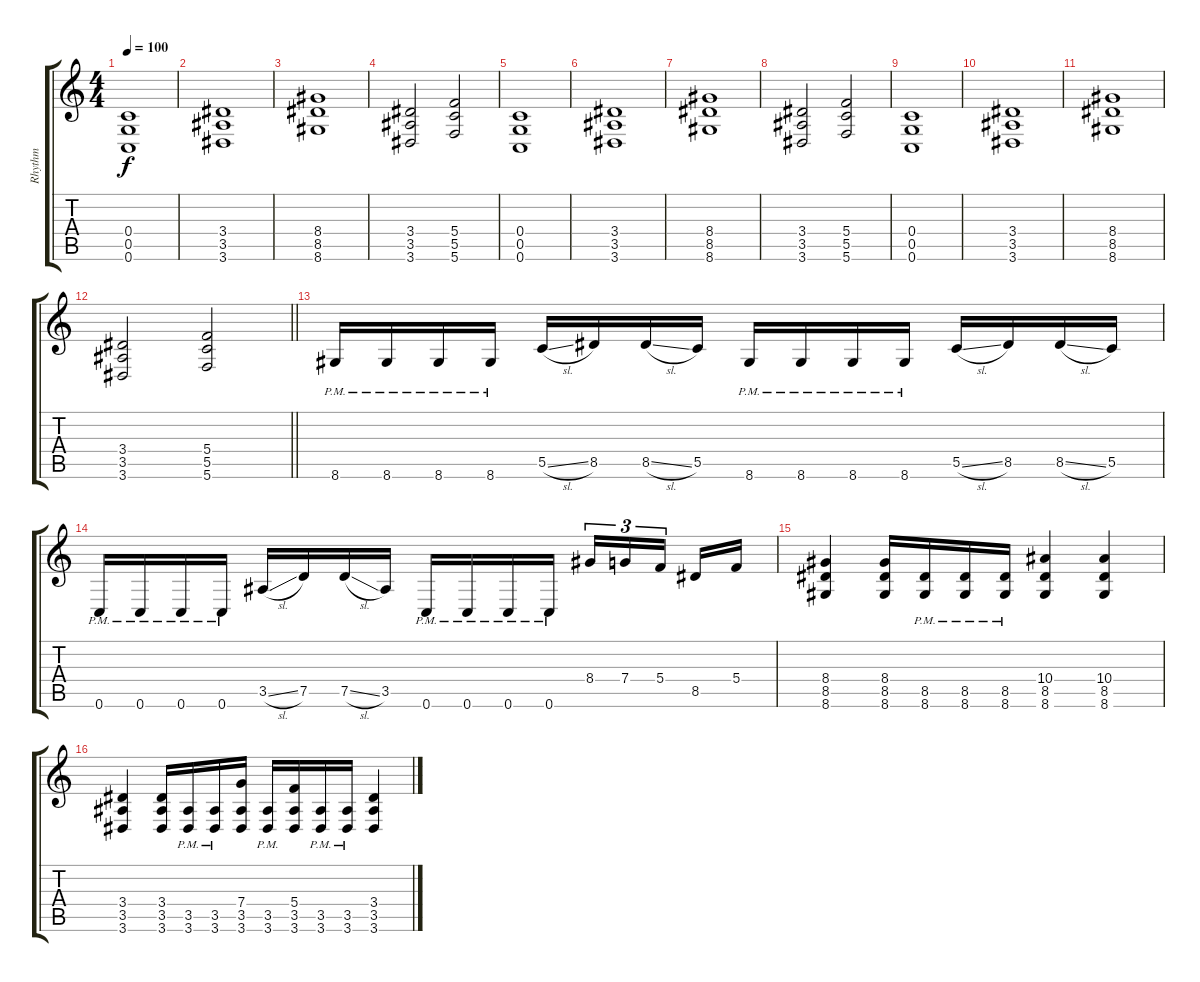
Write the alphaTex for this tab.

\track ("Rhythm" "Rhythm") {instrument distortionguitar}
\staff {score tabs}
\tuning (D4 A3 F3 C3 G2 C2) {hide}
\ts (4 4)
\tempo 100
\clef g2
\ks c
(0.4 0.5 0.6).1{dy f} |
(3.4 3.5 3.6).1 |
(8.4 8.5 8.6).1 |
(3.4 3.5 3.6).2 (5.4 5.5 5.6).2 |
(0.4 0.5 0.6).1 |
(3.4 3.5 3.6).1 |
(8.4 8.5 8.6).1 |
(3.4 3.5 3.6).2 (5.4 5.5 5.6).2 |
(0.4 0.5 0.6).1 |
(3.4 3.5 3.6).1 |
(8.4 8.5 8.6).1 |
\barLineRight lightlight
(3.4 3.5 3.6).2 (5.4 5.5 5.6).2 |
8.6{pm}.16{volume 7} 8.6{pm}.16 8.6{pm}.16 8.6{pm}.16 5.5{sl}.16 8.5.16 8.5{sl}.16 5.5.16 8.6{pm}.16 8.6{pm}.16 8.6{pm}.16 8.6{pm}.16 5.5{sl}.16 8.5.16 8.5{sl}.16 5.5.16 |
0.6{pm}.16 0.6{pm}.16 0.6{pm}.16 0.6{pm}.16 3.5{sl}.16 7.5.16 7.5{sl}.16 3.5.16 0.6{pm}.16 0.6{pm}.16 0.6{pm}.16 0.6{pm}.16 8.4.16{tu (3 2)} 7.4.16{tu (3 2)} 5.4.16{tu (3 2) beam splitsecondary} 8.5.16 5.4.16 |
(8.4 8.5 8.6).4 (8.4 8.5 8.6).16 (8.5{pm} 8.6{pm}).16 (8.5{pm} 8.6{pm}).16 (8.5{pm} 8.6{pm}).16 (10.4 8.5 8.6).4 (10.4 8.5 8.6).4 |
(3.4 3.5 3.6).4 (3.4 3.5 3.6).16 (3.5{pm} 3.6{pm}).16 (3.5{pm} 3.6{pm}).16 (7.4 3.5 3.6).16 (3.5{pm} 3.6{pm}).16 (5.4 3.5 3.6).16 (3.5{pm} 3.6{pm}).16 (3.5{pm} 3.6{pm}).16 (3.4 3.5 3.6).4
